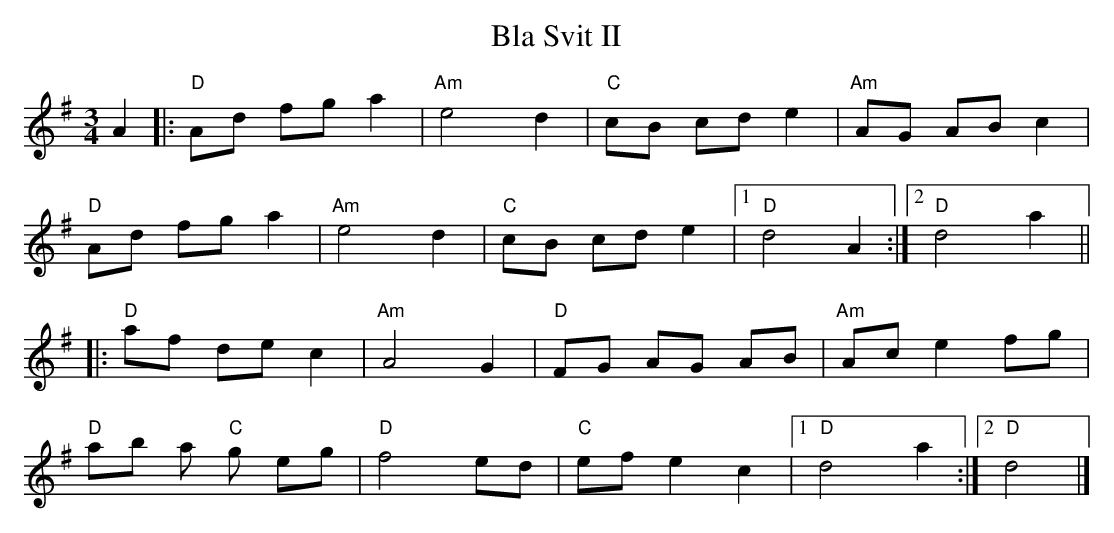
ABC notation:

X:1
T:Bla Svit II
L:1/4
M:3/4
K:G
V:1
A |: "D" A/d/ f/g/ a | "Am" e2 d | "C" c/B/ c/d/ e |  "Am" A/G/ A/B/ c |
"D" A/d/ f/g/ a | "Am" e2 d | "C" c/B/ c/d/ e |1  "D" d2 A :|2 "D" d2 a ||
|:"D" a/f/ d/e/ c | "Am" A2 G |  "D" F/G/ A/G/ A/B/ | "Am" A/c/ e f/g/ |
"D" a/b/ a/ "C"g/ e/g/ | "D" f2 e/d/ |  "C" e/f/ e c |1 "D" d2 a :|2 "D" d2 |]
